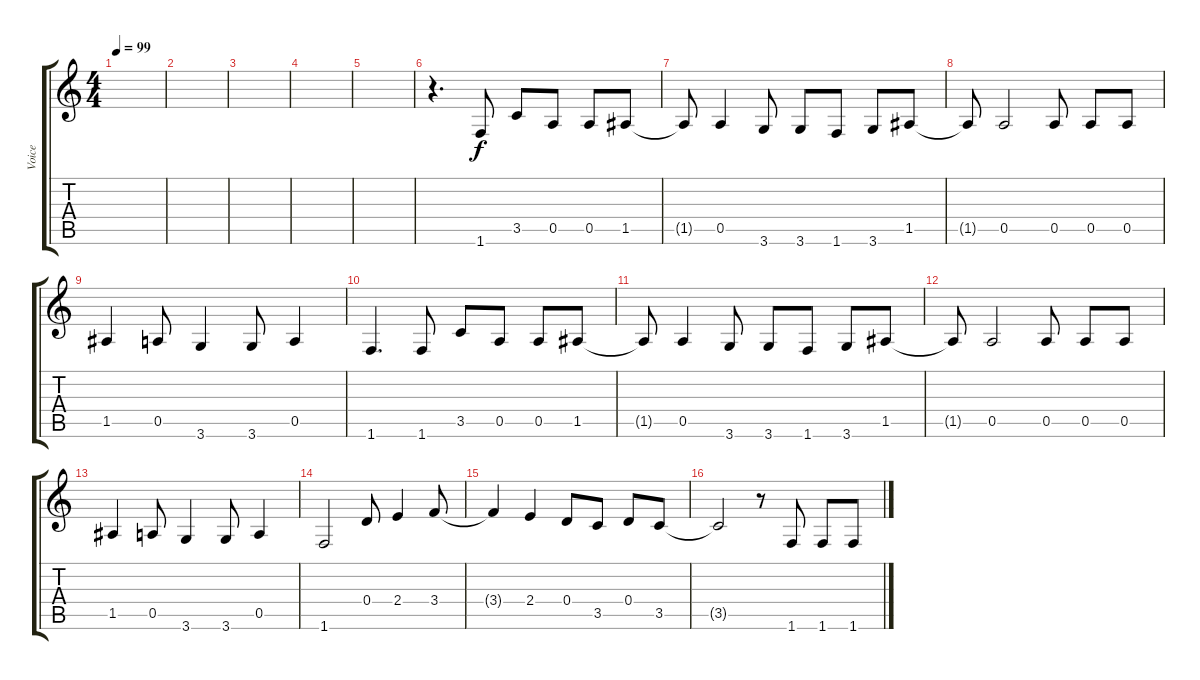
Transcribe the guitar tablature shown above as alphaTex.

\track ("Voice" "Voice") {instrument contrabass}
\staff {score tabs}
\tuning (E4 B3 G3 D3 A2 E2) {hide}
\ts (4 4)
\tempo 99
\clef g2
\ks c
|
|
|
|
|
r.4{d} 1.6.8 3.5.8 0.5.8 0.5.8 1.5.8 |
1.5{t}.8 0.5.4 3.6.8 3.6.8 1.6.8 3.6.8 1.5.8 |
1.5{t}.8 0.5.2 0.5.8 0.5.8 0.5.8 |
1.5.4 0.5.8 3.6.4 3.6.8 0.5.4 |
1.6.4{d} 1.6.8 3.5.8 0.5.8 0.5.8 1.5.8 |
1.5{t}.8 0.5.4 3.6.8 3.6.8 1.6.8 3.6.8 1.5.8 |
1.5{t}.8 0.5.2 0.5.8 0.5.8 0.5.8 |
1.5.4 0.5.8 3.6.4 3.6.8 0.5.4 |
1.6.2 0.4.8 2.4.4 3.4.8 |
3.4{t}.4 2.4.4 0.4.8 3.5.8 0.4.8 3.5.8 |
3.5{t}.2 r.8 1.6.8 1.6.8 1.6.8
